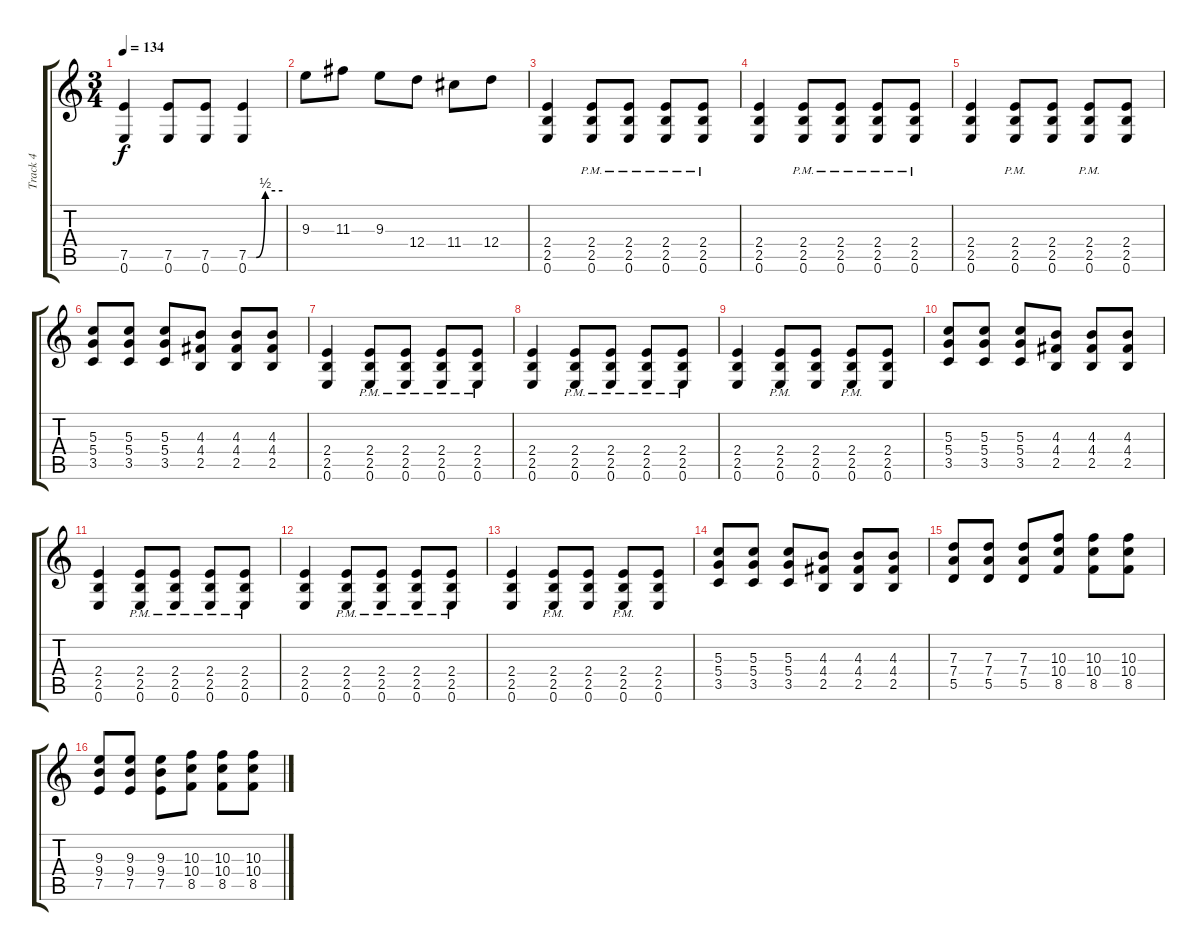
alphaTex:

\track ("Track 4" "Track 4") {instrument distortionguitar}
\staff {score tabs}
\tuning (E4 B3 G3 D3 A2 E2) {hide}
\ts (3 4)
\tempo 134
\clef g2
\ks c
(7.5{t} 0.6{t}).4{dy f} (7.5 0.6).8 (7.5 0.6).8 (7.5{be (custom 0 0 14 0 30 2 60 2)} 0.6).4 |
9.3.8 11.3.8 9.3.8 12.4.8 11.4.8 12.4.8 |
(2.4 2.5 0.6).4{volume 12} (2.4{pm} 2.5{pm} 0.6{pm}).8 (2.4{pm} 2.5 0.6{pm}).8 (2.4{pm} 2.5{pm} 0.6{pm}).8 (2.4{pm} 2.5{pm} 0.6{pm}).8 |
(2.4 2.5 0.6).4 (2.4{pm} 2.5{pm} 0.6{pm}).8 (2.4{pm} 2.5 0.6{pm}).8 (2.4{pm} 2.5{pm} 0.6{pm}).8 (2.4{pm} 2.5{pm} 0.6{pm}).8 |
(2.4 2.5 0.6).4 (2.4{pm} 2.5{pm} 0.6{pm}).8 (2.4 2.5 0.6).8 (2.4{pm} 2.5{pm} 0.6{pm}).8 (2.4 2.5 0.6).8 |
(5.3 5.4 3.5).8 (5.3 5.4 3.5).8 (5.3 5.4 3.5).8 (4.3 4.4 2.5).8 (4.3 4.4 2.5).8 (4.3 4.4 2.5).8 |
(2.4 2.5 0.6).4 (2.4{pm} 2.5{pm} 0.6{pm}).8 (2.4{pm} 2.5 0.6{pm}).8 (2.4{pm} 2.5{pm} 0.6{pm}).8 (2.4{pm} 2.5{pm} 0.6{pm}).8 |
(2.4 2.5 0.6).4 (2.4{pm} 2.5{pm} 0.6{pm}).8 (2.4{pm} 2.5 0.6{pm}).8 (2.4{pm} 2.5{pm} 0.6{pm}).8 (2.4{pm} 2.5{pm} 0.6{pm}).8 |
(2.4 2.5 0.6).4 (2.4{pm} 2.5{pm} 0.6{pm}).8 (2.4 2.5 0.6).8 (2.4{pm} 2.5{pm} 0.6{pm}).8 (2.4 2.5 0.6).8 |
(5.3 5.4 3.5).8 (5.3 5.4 3.5).8 (5.3 5.4 3.5).8 (4.3 4.4 2.5).8 (4.3 4.4 2.5).8 (4.3 4.4 2.5).8 |
(2.4 2.5 0.6).4 (2.4{pm} 2.5{pm} 0.6{pm}).8 (2.4{pm} 2.5 0.6{pm}).8 (2.4{pm} 2.5{pm} 0.6{pm}).8 (2.4{pm} 2.5{pm} 0.6{pm}).8 |
(2.4 2.5 0.6).4 (2.4{pm} 2.5{pm} 0.6{pm}).8 (2.4{pm} 2.5 0.6{pm}).8 (2.4{pm} 2.5{pm} 0.6{pm}).8 (2.4{pm} 2.5{pm} 0.6{pm}).8 |
(2.4 2.5 0.6).4 (2.4{pm} 2.5{pm} 0.6{pm}).8 (2.4 2.5 0.6).8 (2.4{pm} 2.5{pm} 0.6{pm}).8 (2.4 2.5 0.6).8 |
(5.3 5.4 3.5).8 (5.3 5.4 3.5).8 (5.3 5.4 3.5).8 (4.3 4.4 2.5).8 (4.3 4.4 2.5).8 (4.3 4.4 2.5).8 |
(7.3 7.4 5.5).8 (7.3 7.4 5.5).8 (7.3 7.4 5.5).8 (10.3 10.4 8.5).8 (10.3 10.4 8.5).8 (10.3 10.4 8.5).8 |
(9.3 9.4 7.5).8 (9.3 9.4 7.5).8 (9.3 9.4 7.5).8 (10.3 10.4 8.5).8 (10.3 10.4 8.5).8 (10.3 10.4 8.5).8
